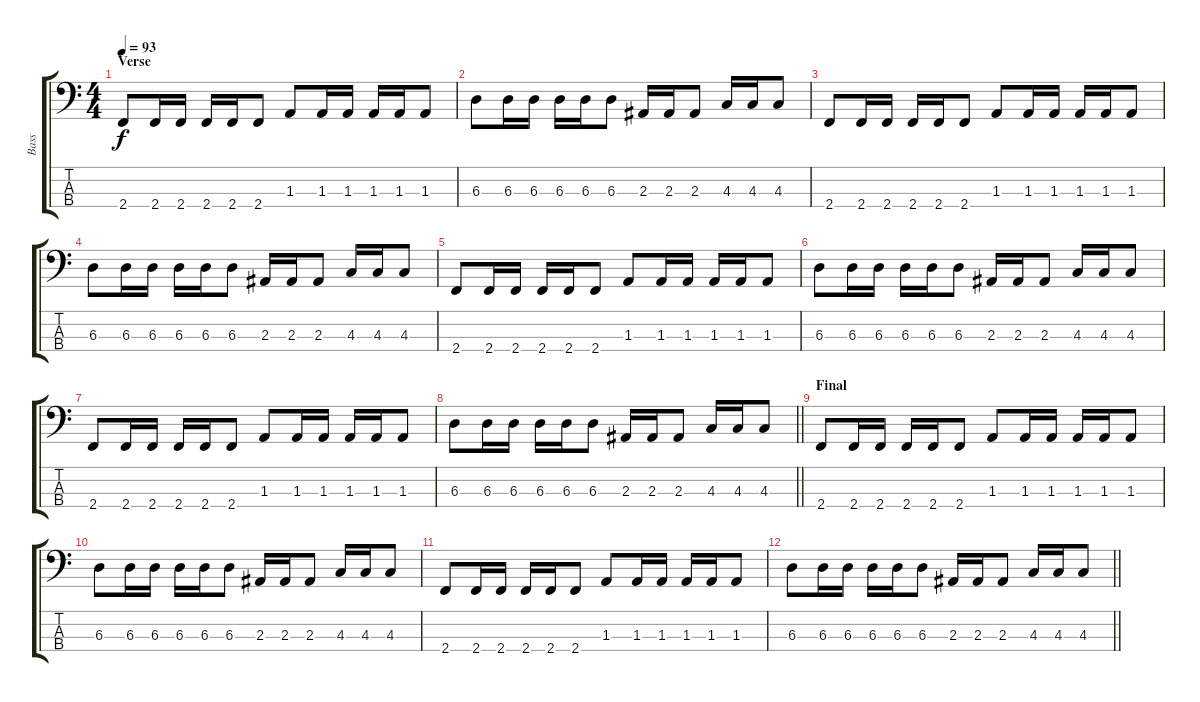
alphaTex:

\track ("Bass" "Bass") {instrument electricbassfinger}
\staff {score tabs}
\tuning (Gb2 Db2 Ab1 Eb1) {hide}
\ts (4 4)
\section ("" "Verse")
\tempo 93
\clef f4
\ks c
2.4.8{dy f} 2.4.16 2.4.16 2.4.16 2.4.16 2.4.8 1.3.8 1.3.16 1.3.16 1.3.16 1.3.16 1.3.8 |
6.3.8 6.3.16 6.3.16 6.3.16 6.3.16 6.3.8 2.3.16 2.3.16 2.3.8 4.3.16 4.3.16 4.3.8 |
2.4.8 2.4.16 2.4.16 2.4.16 2.4.16 2.4.8 1.3.8 1.3.16 1.3.16 1.3.16 1.3.16 1.3.8 |
6.3.8 6.3.16 6.3.16 6.3.16 6.3.16 6.3.8 2.3.16 2.3.16 2.3.8 4.3.16 4.3.16 4.3.8 |
2.4.8 2.4.16 2.4.16 2.4.16 2.4.16 2.4.8 1.3.8 1.3.16 1.3.16 1.3.16 1.3.16 1.3.8 |
6.3.8 6.3.16 6.3.16 6.3.16 6.3.16 6.3.8 2.3.16 2.3.16 2.3.8 4.3.16 4.3.16 4.3.8 |
2.4.8 2.4.16 2.4.16 2.4.16 2.4.16 2.4.8 1.3.8 1.3.16 1.3.16 1.3.16 1.3.16 1.3.8 |
\barLineRight lightlight
6.3.8 6.3.16 6.3.16 6.3.16 6.3.16 6.3.8 2.3.16 2.3.16 2.3.8 4.3.16 4.3.16 4.3.8 |
\section ("" "Final")
2.4.8 2.4.16 2.4.16 2.4.16 2.4.16 2.4.8 1.3.8 1.3.16 1.3.16 1.3.16 1.3.16 1.3.8 |
6.3.8 6.3.16 6.3.16 6.3.16 6.3.16 6.3.8 2.3.16 2.3.16 2.3.8 4.3.16 4.3.16 4.3.8 |
2.4.8 2.4.16 2.4.16 2.4.16 2.4.16 2.4.8 1.3.8 1.3.16 1.3.16 1.3.16 1.3.16 1.3.8 |
\barLineRight lightlight
6.3.8 6.3.16 6.3.16 6.3.16 6.3.16 6.3.8 2.3.16 2.3.16 2.3.8 4.3.16 4.3.16 4.3.8
